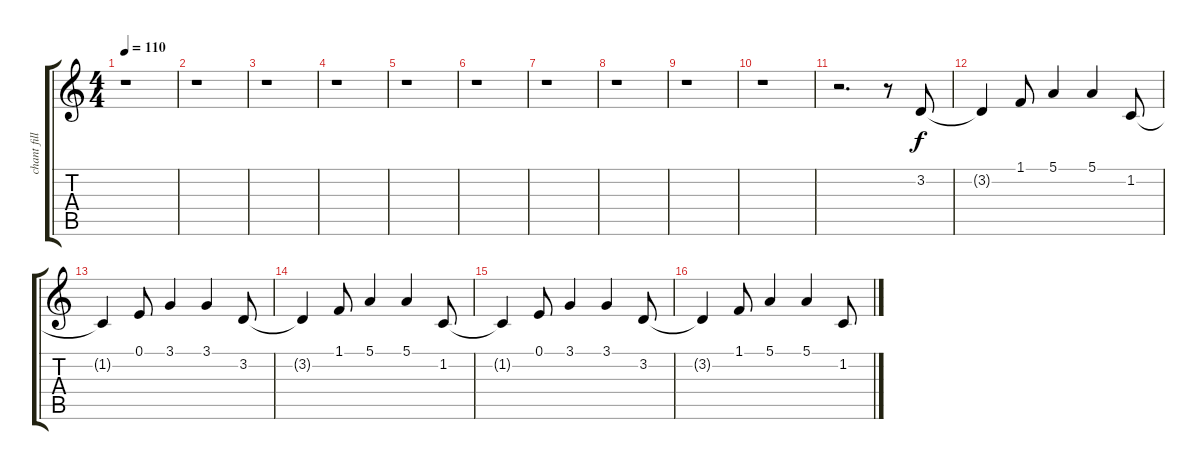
\track ("chant fille" "chant fill") {instrument voiceoohs}
\staff {score tabs}
\tuning (E4 B3 G3 D3 A2 E2) {hide}
\ts (4 4)
\tempo 110
\clef g2
\ks c
r.1{dy f} |
r.1 |
r.1 |
r.1 |
r.1 |
r.1 |
r.1 |
r.1 |
r.1 |
r.1 |
r.2{d} r.8 3.2.8 |
3.2{t}.4 1.1.8 5.1.4 5.1.4 1.2.8 |
1.2{t}.4 0.1.8 3.1.4 3.1.4 3.2.8 |
3.2{t}.4 1.1.8 5.1.4 5.1.4 1.2.8 |
1.2{t}.4 0.1.8 3.1.4 3.1.4 3.2.8 |
3.2{t}.4 1.1.8 5.1.4 5.1.4 1.2.8
